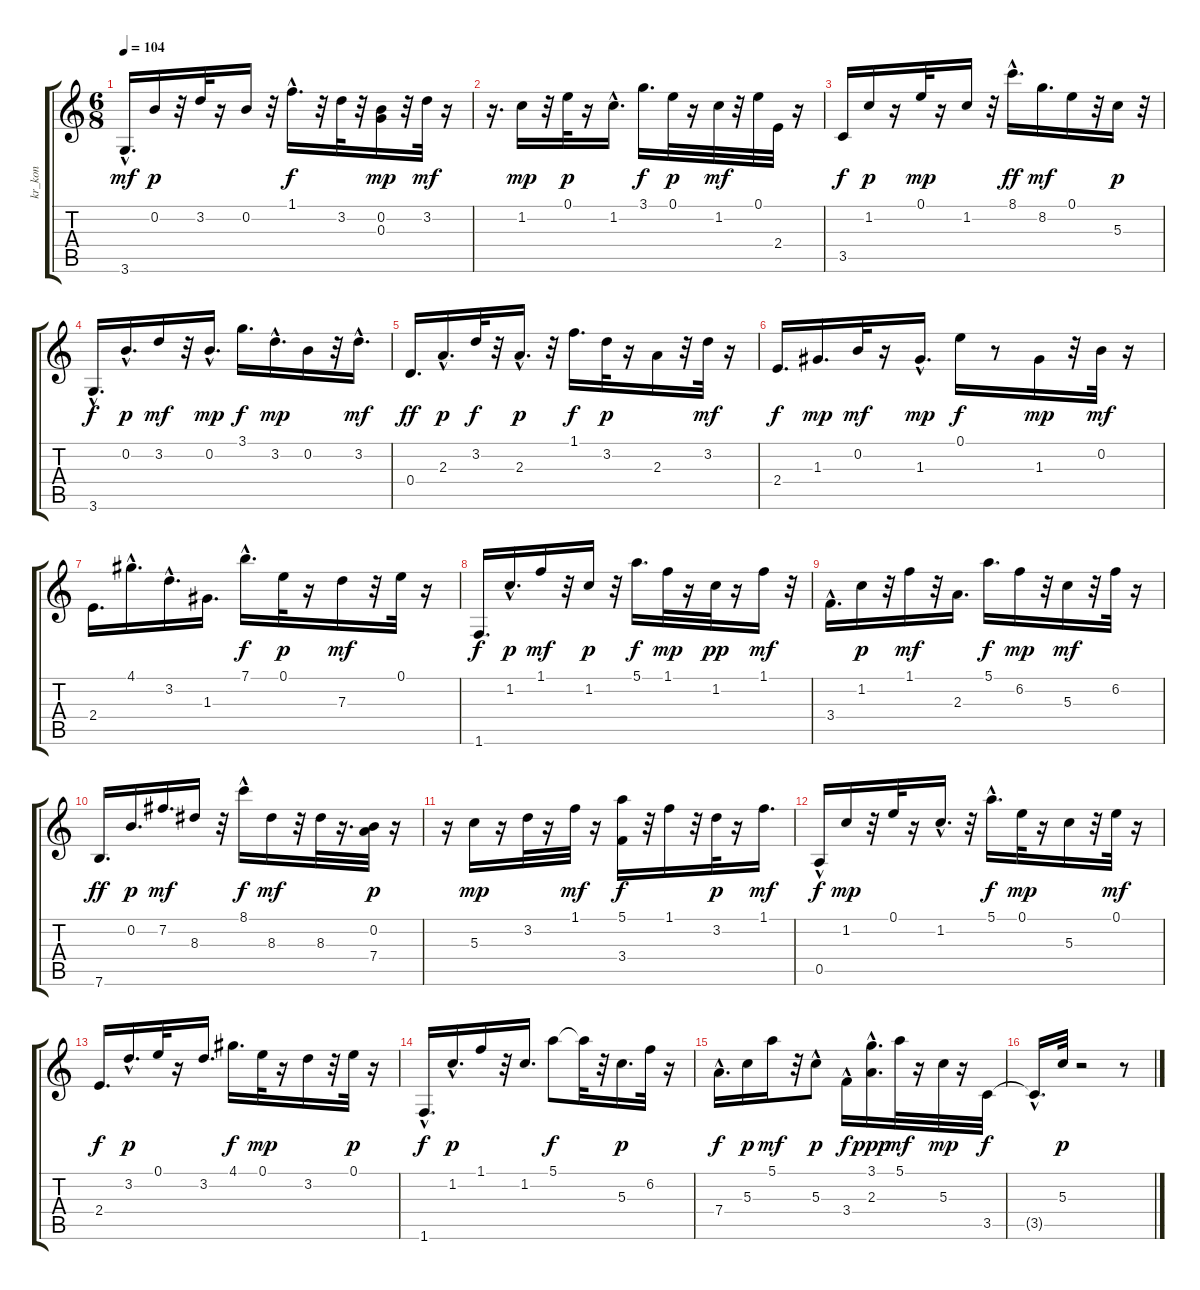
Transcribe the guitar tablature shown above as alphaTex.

\track ("kr_kon" "kr_kon") {instrument acousticguitarsteel}
\staff {score tabs}
\tuning (E4 B3 G3 D3 A2 E2) {hide}
\ts (6 8)
\tempo 104
\clef g2
\ks c
3.6{hac}.16{d dy mf} 0.2.16{dy p} r.32 3.2.32 r.16 0.2.16 r.32 1.1{hac}.16{d dy f} r.32 3.2.32 r.32 (0.2 0.3).16{dy mp} r.32 3.2.32{dy mf} r.16 |
r.16{d} 1.2.16{dy mp} r.32 0.1.32{dy p} r.16 1.2{hac}.16{d} 3.1.16{d dy f} 0.1.32{dy p} r.16 1.2.32{dy mf} r.32 0.1.32 2.4.32 r.16 |
3.5.16{dy f} 1.2.16{dy p} r.16 0.1.32{dy mp} r.16 1.2.16 r.32 8.1{hac}.16{d dy ff} 8.2.16{d dy mf} 0.1.16 r.32 5.3.16{dy p} r.32 |
3.6{hac}.16{d dy f} 0.2{hac}.16{d dy p} 3.2.16{dy mf} r.32 0.2{hac}.16{d dy mp} 3.1.16{d dy f} 3.2{hac}.16{d dy mp} 0.2.16 r.32 3.2{hac}.16{d dy mf} |
0.4.16{d dy ff} 2.3{hac}.16{d dy p} 3.2.32{dy f} r.32 2.3{hac}.16{d dy p} r.32 1.1.16{d dy f} 3.2.32{dy p} r.16 2.3.16 r.32 3.2.32{dy mf} r.16 |
2.4.16{d dy f} 1.3.16{d dy mp} 0.2.32{dy mf} r.16 1.3{hac}.16{d dy mp} 0.1.16{dy f} r.8 1.3.16{dy mp} r.32 0.2.32{dy mf} r.16 |
2.4.16{d} 4.1{hac}.16{d} 3.2{hac}.16{d} 1.3.16{d} 7.1{hac}.16{d dy f} 0.1.32{dy p} r.16 7.3.16{dy mf} r.32 0.1.32 r.16 |
1.6.16{d dy f} 1.2{hac}.16{d dy p} 1.1.16{dy mf} r.32 1.2.16{dy p} r.32 5.1.16{d dy f} 1.1.32{dy mp} r.16 1.2.32{dy pp} r.16 1.1.16{dy mf} r.32 |
3.4{hac}.16{d} 1.2.16{dy p} r.32 1.1.16{dy mf} r.32 2.3.16{d} 5.1.16{d dy f} 6.2.16{dy mp} r.32 5.3.16{dy mf} r.32 6.2.32 r.16 |
7.6.16{d dy ff} 0.2.16{d dy p} 7.2.16{d dy mf} 8.3.16 r.32 8.1{hac}.16{dy f} 8.3.16{dy mf} r.32 8.3.32 r.16{d} (0.2 7.4).32{dy p} r.16 |
r.16 5.3.16{dy mp} r.16 3.2.32 r.16 1.1.32{dy mf} r.16 (5.1 3.4).16{dy f} r.32 1.1.16 r.32 3.2.32{dy p} r.16 1.1.16{d dy mf} |
0.5{hac}.16{dy f} 1.2.16{dy mp} r.32 0.1.32 r.16 1.2{hac}.16{d} r.32 5.1{hac}.16{d dy f} 0.1.32{dy mp} r.16 5.3.16 r.32 0.1.32{dy mf} r.16 |
2.4.16{d dy f} 3.2{hac}.16{d dy p} 0.1.32 r.16 3.2.16{d} 4.1.16{d dy f} 0.1.32{dy mp} r.16 3.2.16 r.32 0.1.32{dy p} r.16 |
1.6{hac}.16{d dy f} 1.2{hac}.16{d dy p} 1.1.16 r.32 1.2.16{d} 5.1.8{dy f} 5.1{t}.32 r.32 5.3.16{d dy p} 6.2.32 r.16 |
7.4{hac}.16{d dy f} 5.3.16{dy p} 5.1.16{dy mf} r.32 5.3{hac}.8{dy p} 3.4{hac}.16{dy f} (3.1{hac} 2.3{hac}).16{d dy ppp} 5.1.32{dy mf} r.16 5.3.32{dy mp} r.16 3.5.32{dy f} |
3.5{hac t}.16{d} 5.3.32{dy p} r.2 r.8
